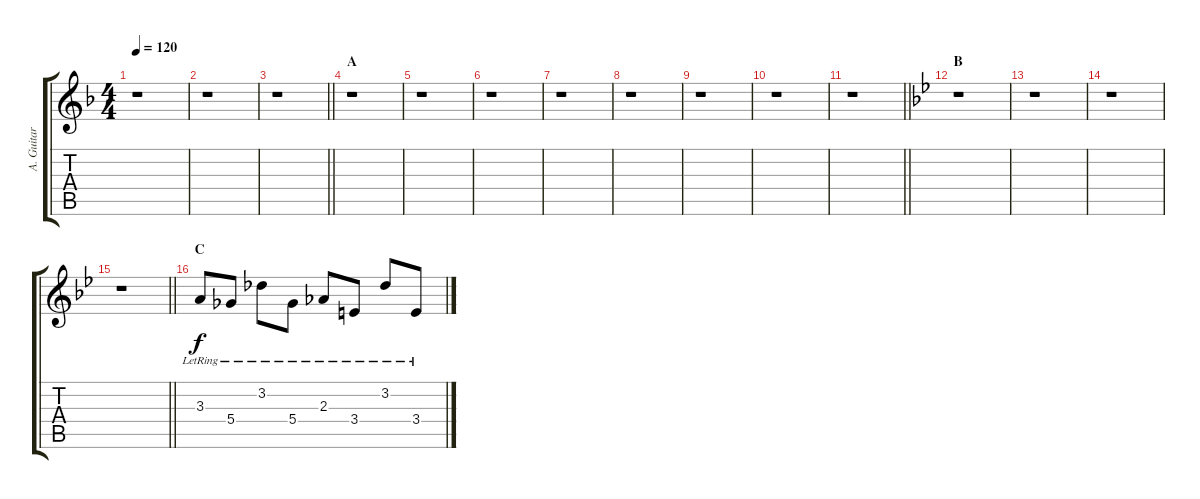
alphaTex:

\track ("A. Guitar" "A. Guitar") {instrument acousticguitarsteel}
\staff {score tabs}
\tuning (Eb4 Bb3 Gb3 Db3 Ab2 Eb2) {hide}
\ts (4 4)
\tempo 120
\clef g2
\ks f
r.1{dy f} |
r.1 |
\barLineRight lightlight
r.1 |
\section ("" "A")
r.1 |
r.1 |
r.1 |
r.1 |
r.1 |
r.1 |
r.1 |
\barLineRight lightlight
r.1 |
\section ("" "B")
\ks bb
r.1 |
r.1 |
r.1 |
\barLineRight lightlight
r.1 |
\section ("" "C")
3.3{lr}.8 5.4{lr}.8 3.2{lr}.8 5.4{lr}.8 2.3{lr}.8 3.4{lr}.8 3.2{lr}.8 3.4{lr}.8
